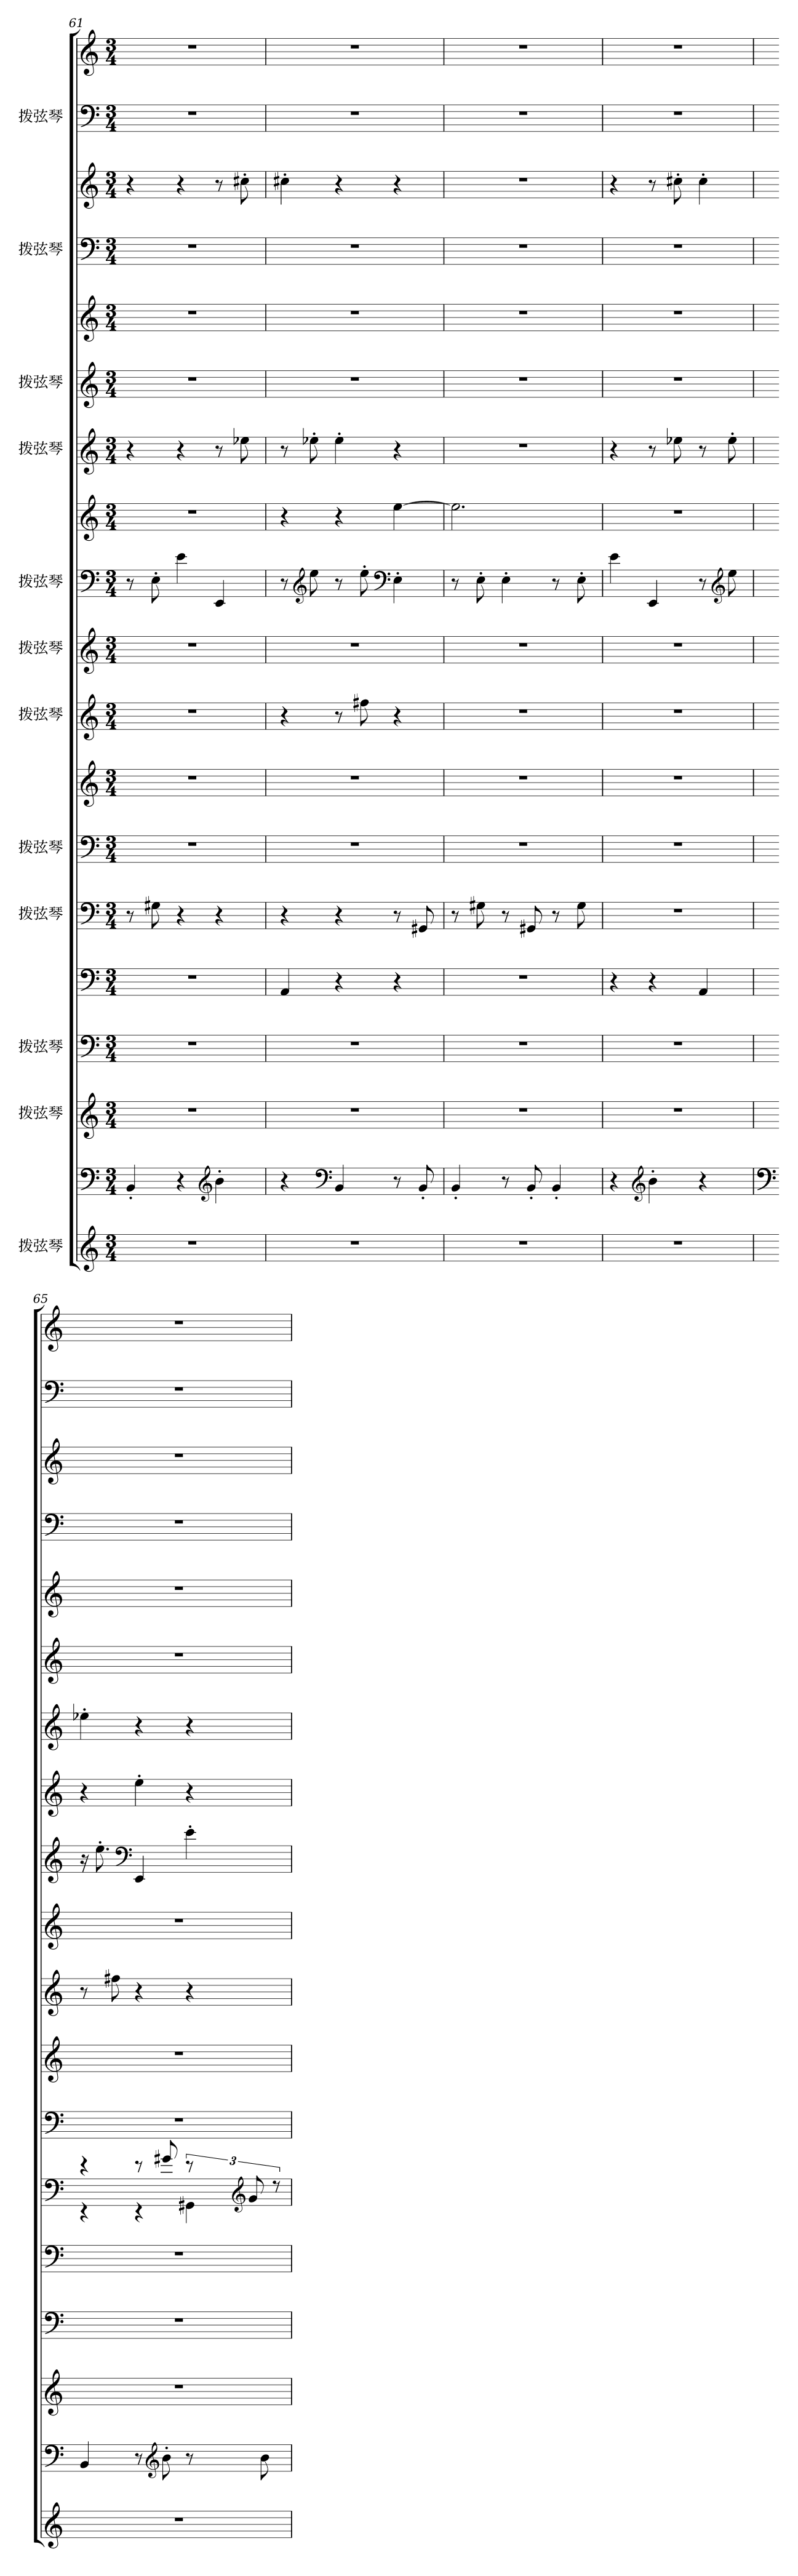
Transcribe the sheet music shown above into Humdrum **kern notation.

**kern	**kern	**kern	**kern	**kern	**kern	**kern	**kern	**kern	**kern	**kern	**kern	**kern	**kern	**kern	**kern	**kern	**kern	**kern
*part12	*part12	*part11	*part10	*part10	*part9	*part8	*part8	*part7	*part6	*part5	*part5	*part4	*part3	*part3	*part2	*part2	*part1	*part1
*staff19	*staff18	*staff17	*staff16	*staff15	*staff14	*staff13	*staff12	*staff11	*staff10	*staff9	*staff8	*staff7	*staff6	*staff5	*staff4	*staff3	*staff2	*staff1
*I"拨弦琴	*	*I"拨弦琴	*I"拨弦琴	*	*I"拨弦琴	*I"拨弦琴	*	*I"拨弦琴	*I"拨弦琴	*I"拨弦琴	*	*I"拨弦琴	*I"拨弦琴	*	*I"拨弦琴	*	*I"拨弦琴	*
*clefG2	*clefF4	*clefG2	*clefF4	*clefF4	*clefF4	*clefF4	*clefG2	*clefG2	*clefG2	*clefF4	*clefG2	*clefG2	*clefG2	*clefG2	*clefF4	*clefG2	*clefF4	*clefG2
*k[]	*k[]	*k[]	*k[]	*k[]	*k[]	*k[]	*k[]	*k[]	*k[]	*k[]	*k[]	*k[]	*k[]	*k[]	*k[]	*k[]	*k[]	*k[]
*M3/4	*M3/4	*M3/4	*M3/4	*M3/4	*M3/4	*M3/4	*M3/4	*M3/4	*M3/4	*M3/4	*M3/4	*M3/4	*M3/4	*M3/4	*M3/4	*M3/4	*M3/4	*M3/4
=61	=61	=61	=61	=61	=61	=61	=61	=61	=61	=61	=61	=61	=61	=61	=61	=61	=61	=61
2.r	4BB'/	2.r	2.r	2.r	8r	2.r	2.r	2.r	2.r	8r	2.r	4r	2.r	2.r	2.r	4r	2.r	2.r
.	.	.	.	.	8G#X\	.	.	.	.	8E'\	.	.	.	.	.	.	.	.
.	4r	.	.	.	4r	.	.	.	.	4e\	.	4r	.	.	.	4r	.	.
*	*clefG2	*	*	*	*	*	*	*	*	*	*	*	*	*	*	*	*	*
.	4b'\	.	.	.	4r	.	.	.	.	4EE/	.	8r	.	.	.	8r	.	.
.	.	.	.	.	.	.	.	.	.	.	.	8ee-X\	.	.	.	8cc#X'\	.	.
=62	=62	=62	=62	=62	=62	=62	=62	=62	=62	=62	=62	=62	=62	=62	=62	=62	=62	=62
2.r	4r	2.r	2.r	4AA/	4r	2.r	2.r	4r	2.r	8r	4r	8r	2.r	2.r	2.r	4cc#X'\	2.r	2.r
*	*	*	*	*	*	*	*	*	*	*clefG2	*	*	*	*	*	*	*	*
.	.	.	.	.	.	.	.	.	.	8ee\	.	8ee-X'\	.	.	.	.	.	.
*	*clefF4	*	*	*	*	*	*	*	*	*	*	*	*	*	*	*	*	*
.	4BB/	.	.	4r	4r	.	.	8r	.	8r	4r	4ee-'\	.	.	.	4r	.	.
.	.	.	.	.	.	.	.	8ff#X\	.	8ee'\	.	.	.	.	.	.	.	.
*	*	*	*	*	*	*	*	*	*	*clefF4	*	*	*	*	*	*	*	*
.	8r	.	.	4r	8r	.	.	4r	.	4E'\	[4ee\	4r	.	.	.	4r	.	.
.	8BB'/	.	.	.	8GG#X/	.	.	.	.	.	.	.	.	.	.	.	.	.
=63	=63	=63	=63	=63	=63	=63	=63	=63	=63	=63	=63	=63	=63	=63	=63	=63	=63	=63
2.r	4BB'/	2.r	2.r	2.r	8r	2.r	2.r	2.r	2.r	8r	2.ee\]	2.r	2.r	2.r	2.r	2.r	2.r	2.r
.	.	.	.	.	8G#X\	.	.	.	.	8E'\	.	.	.	.	.	.	.	.
.	8r	.	.	.	8r	.	.	.	.	4E'\	.	.	.	.	.	.	.	.
.	8BB'/	.	.	.	8GG#X/	.	.	.	.	.	.	.	.	.	.	.	.	.
.	4BB'/	.	.	.	8r	.	.	.	.	8r	.	.	.	.	.	.	.	.
.	.	.	.	.	8G#\	.	.	.	.	8E'\	.	.	.	.	.	.	.	.
!!LO:PB:g=z
=64	=64	=64	=64	=64	=64	=64	=64	=64	=64	=64	=64	=64	=64	=64	=64	=64	=64	=64
2.r	4r	2.r	2.r	4r	2.r	2.r	2.r	2.r	2.r	4e\	2.r	4r	2.r	2.r	2.r	4r	2.r	2.r
*	*clefG2	*	*	*	*	*	*	*	*	*	*	*	*	*	*	*	*	*
.	4b'\	.	.	4r	.	.	.	.	.	4EE/	.	8r	.	.	.	8r	.	.
.	.	.	.	.	.	.	.	.	.	.	.	8ee-X\	.	.	.	8cc#X'\	.	.
.	4r	.	.	4AA/	.	.	.	.	.	8r	.	8r	.	.	.	4cc#'\	.	.
*	*	*	*	*	*	*	*	*	*	*clefG2	*	*	*	*	*	*	*	*
.	.	.	.	.	.	.	.	.	.	8ee\	.	8ee-'\	.	.	.	.	.	.
=65	=65	=65	=65	=65	=65	=65	=65	=65	=65	=65	=65	=65	=65	=65	=65	=65	=65	=65
*	*clefF4	*	*	*	*	*	*	*	*	*	*	*	*	*	*	*	*	*
*	*	*	*	*	*^	*	*	*	*	*	*	*	*	*	*	*	*	*
2.r	4BB/	2.r	2.r	2.r	4r	4r	2.r	2.r	8r	2.r	16r	4r	4ee-X'\	2.r	2.r	2.r	2.r	2.r	2.r
.	.	.	.	.	.	.	.	.	.	.	8.ee'\	.	.	.	.	.	.	.	.
.	.	.	.	.	.	.	.	.	8ff#X\	.	.	.	.	.	.	.	.	.	.
*	*	*	*	*	*	*	*	*	*	*	*clefF4	*	*	*	*	*	*	*	*
.	8r	.	.	.	8r	4r	.	.	4r	.	4EE/	4ee'\	4r	.	.	.	.	.	.
*	*clefG2	*	*	*	*	*	*	*	*	*	*	*	*	*	*	*	*	*	*
.	8b'\	.	.	.	8g#X/	.	.	.	.	.	.	.	.	.	.	.	.	.	.
.	8r	.	.	.	12r	4GG#X\	.	.	4r	.	4e'\	4r	4r	.	.	.	.	.	.
*	*	*	*	*	*clefG2	*	*	*	*	*	*	*	*	*	*	*	*	*	*
.	.	.	.	.	12g#/	.	.	.	.	.	.	.	.	.	.	.	.	.	.
.	8b\	.	.	.	.	.	.	.	.	.	.	.	.	.	.	.	.	.	.
.	.	.	.	.	12r	.	.	.	.	.	.	.	.	.	.	.	.	.	.
*	*	*	*	*	*v	*v	*	*	*	*	*	*	*	*	*	*	*	*	*
=	=	=	=	=	=	=	=	=	=	=	=	=	=	=	=	=	=	=
*-	*-	*-	*-	*-	*-	*-	*-	*-	*-	*-	*-	*-	*-	*-	*-	*-	*-	*-
